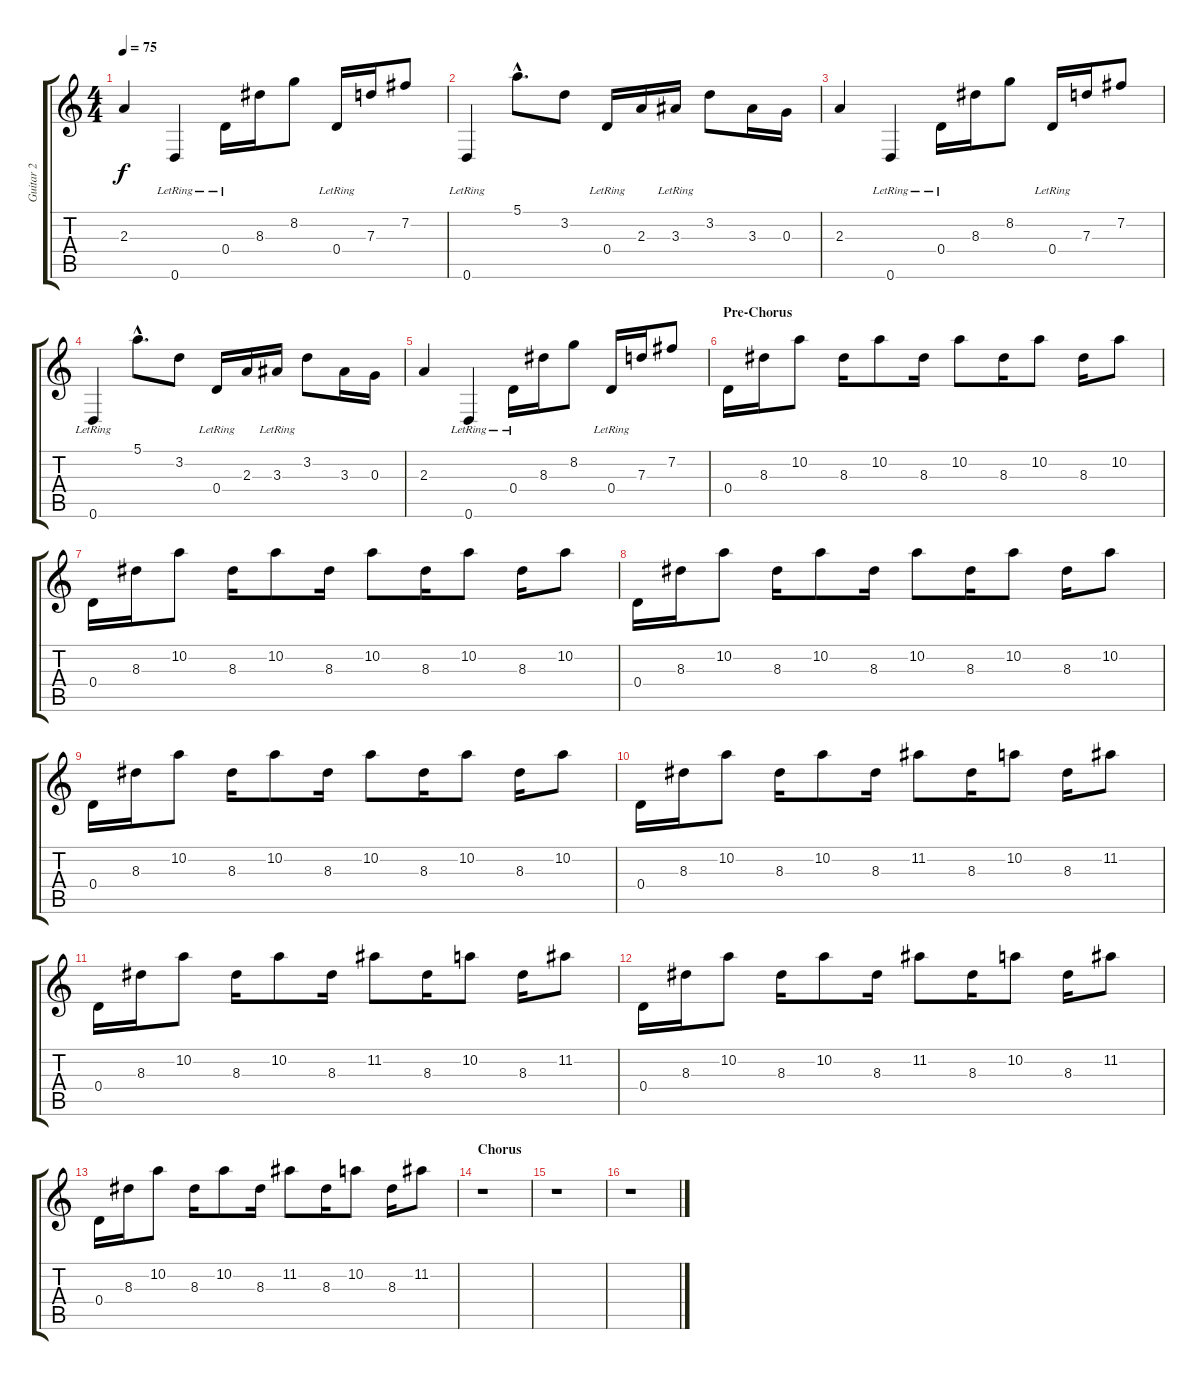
\track ("Guitar 2" "Guitar 2") {instrument acousticguitarsteel}
\staff {score tabs}
\tuning (E4 B3 G3 D3 A2 D2) {hide}
\ts (4 4)
\tempo 75
\clef g2
\ks c
2.3.4{dy f} 0.6{lr}.4 0.4{lr}.16 8.3.16 8.2.8 0.4{lr}.16 7.3.16 7.2.8 |
0.6{lr}.4 5.1{hac}.8{d} 3.2.8 0.4{lr}.16 2.3.16 3.3{lr}.16 3.2.8 3.3.16 0.3.16 |
2.3.4 0.6{lr}.4 0.4{lr}.16 8.3.16 8.2.8 0.4{lr}.16 7.3.16 7.2.8 |
0.6{lr}.4 5.1{hac}.8{d} 3.2.8 0.4{lr}.16 2.3.16 3.3{lr}.16 3.2.8 3.3.16 0.3.16 |
2.3.4 0.6{lr}.4 0.4{lr}.16 8.3.16 8.2.8 0.4{lr}.16 7.3.16 7.2.8 |
\section ("" "Pre-Chorus")
0.4.16 8.3.16 10.2.8 8.3.16 10.2.8 8.3.16 10.2.8 8.3.16 10.2.8 8.3.16 10.2.8 |
0.4.16 8.3.16 10.2.8 8.3.16 10.2.8 8.3.16 10.2.8 8.3.16 10.2.8 8.3.16 10.2.8 |
0.4.16 8.3.16 10.2.8 8.3.16 10.2.8 8.3.16 10.2.8 8.3.16 10.2.8 8.3.16 10.2.8 |
0.4.16 8.3.16 10.2.8 8.3.16 10.2.8 8.3.16 10.2.8 8.3.16 10.2.8 8.3.16 10.2.8 |
0.4.16 8.3.16 10.2.8 8.3.16 10.2.8 8.3.16 11.2.8 8.3.16 10.2.8 8.3.16 11.2.8 |
0.4.16 8.3.16 10.2.8 8.3.16 10.2.8 8.3.16 11.2.8 8.3.16 10.2.8 8.3.16 11.2.8 |
0.4.16 8.3.16 10.2.8 8.3.16 10.2.8 8.3.16 11.2.8 8.3.16 10.2.8 8.3.16 11.2.8 |
0.4.16 8.3.16 10.2.8 8.3.16 10.2.8 8.3.16 11.2.8 8.3.16 10.2.8 8.3.16 11.2.8 |
\section ("" "Chorus")
r.1 |
r.1 |
r.1
